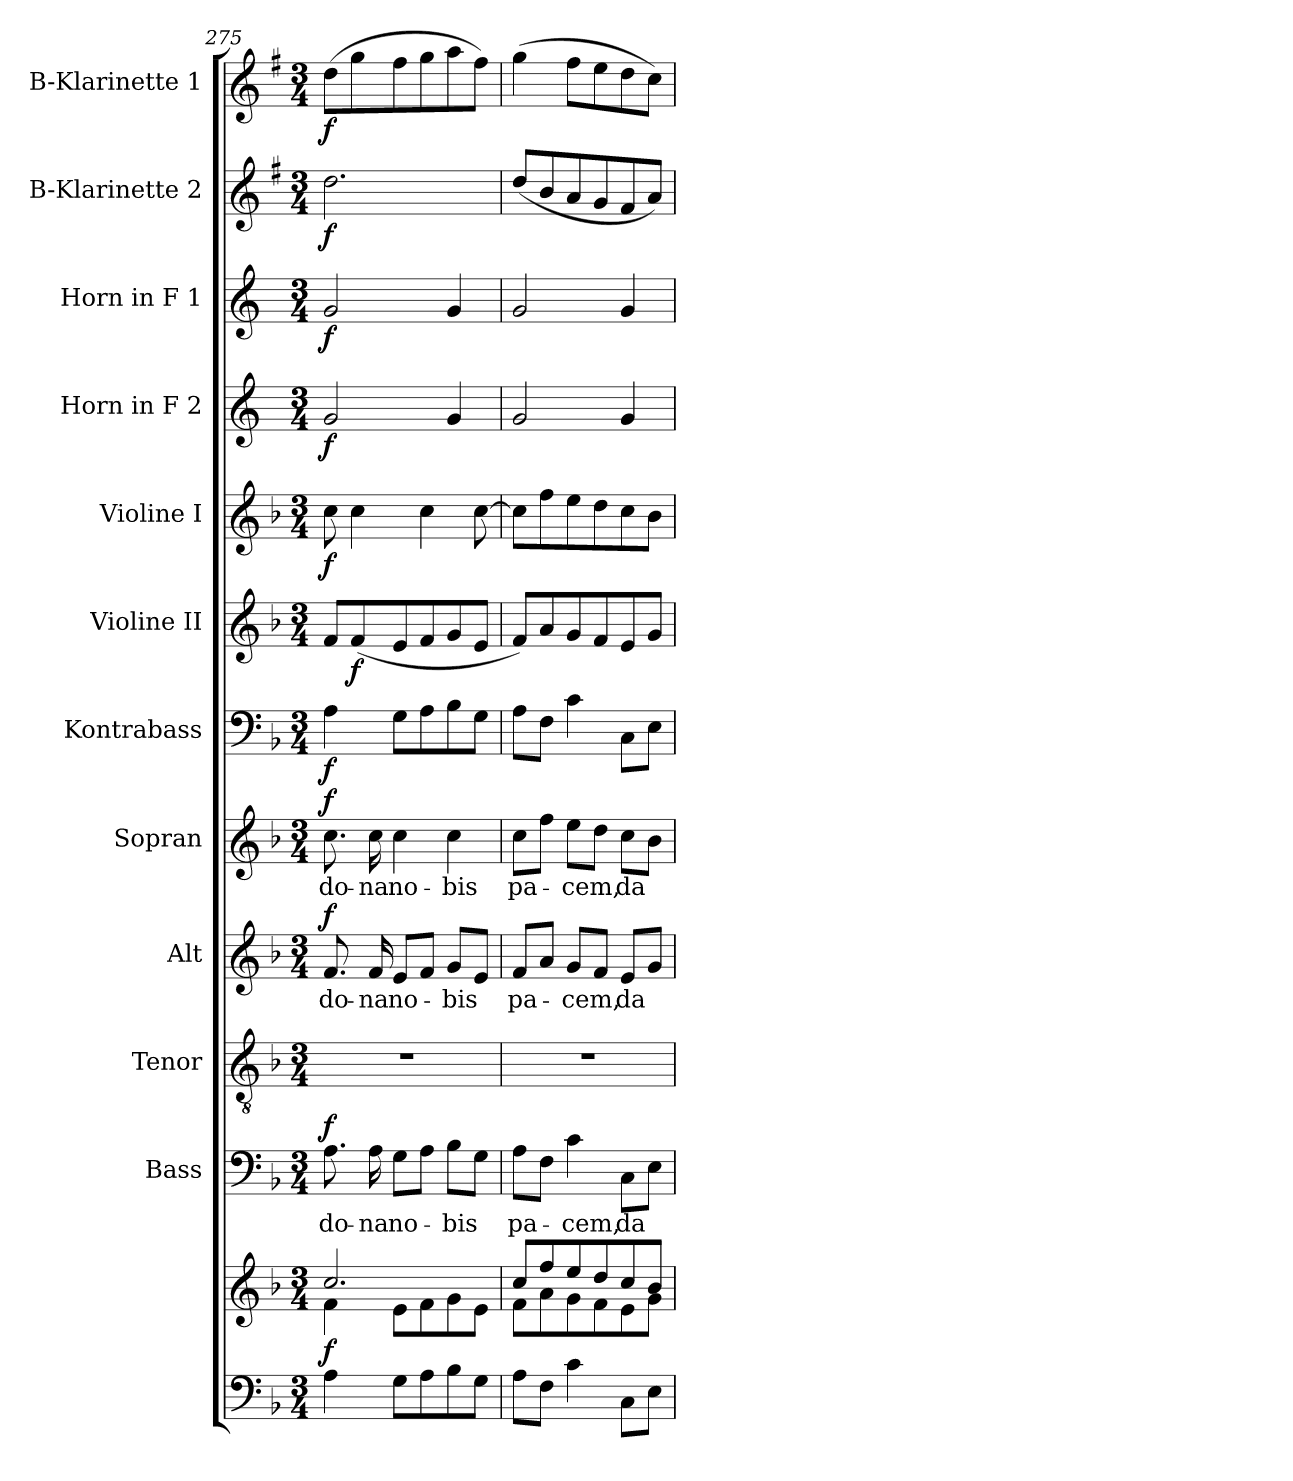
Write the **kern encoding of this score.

**kern	**kern	**dynam	**kern	**text	**dynam	**kern	**kern	**text	**dynam	**kern	**text	**dynam	**kern	**dynam	**kern	**dynam	**kern	**dynam	**kern	**dynam	**kern	**dynam	**kern	**dynam	**kern	**dynam
*part12	*part12	*part12	*part11	*part11	*part11	*part10	*part9	*part9	*part9	*part8	*part8	*part8	*part7	*part7	*part6	*part6	*part5	*part5	*part4	*part4	*part3	*part3	*part2	*part2	*part1	*part1
*staff13	*staff12	*staff12/13	*staff11	*staff11	*staff11	*staff10	*staff9	*staff9	*staff9	*staff8	*staff8	*staff8	*staff7	*staff7	*staff6	*staff6	*staff5	*staff5	*staff4	*staff4	*staff3	*staff3	*staff2	*staff2	*staff1	*staff1
*	*	*	*I"Bass	*	*	*I"Tenor	*I"Alt	*	*	*I"Sopran	*	*	*I"Kontrabass	*	*I"Violine II	*	*I"Violine I	*	*I"Horn in F 2	*	*I"Horn in F 1	*	*I"B-Klarinette 2	*	*I"B-Klarinette 1	*
*	*	*	*I'B.	*	*	*I'T.	*I'A.	*	*	*I'S.	*	*	*I'Kb.	*	*I'Vl. II	*	*I'Vl. I	*	*	*	*	*	*I'B Kl. 2	*	*I'B Kl. 1	*
!!LO:PB:g=z
*clefF4	*clefG2	*	*clefF4	*	*	*clefGv2	*clefG2	*	*	*clefG2	*	*	*clefF4	*	*clefG2	*	*clefG2	*	*clefG2	*	*clefG2	*	*clefG2	*	*clefG2	*
*	*	*	*	*	*	*	*	*	*	*	*	*	*ITrd7c12	*	*	*	*	*	*ITrd4c7	*	*ITrd4c7	*	*ITrd1c2	*	*ITrd1c2	*
*k[b-]	*k[b-]	*	*k[b-]	*	*	*k[b-]	*k[b-]	*	*	*k[b-]	*	*	*k[b-]	*	*k[b-]	*	*k[b-]	*	*k[b-]	*	*k[b-]	*	*k[b-]	*	*k[b-]	*
*F:	*F:	*	*F:	*	*	*F:	*F:	*	*	*F:	*	*	*F:	*	*F:	*	*F:	*	*F:	*	*F:	*	*F:	*	*F:	*
*M3/4	*M3/4	*	*M3/4	*	*	*M3/4	*M3/4	*	*	*M3/4	*	*	*M3/4	*	*M3/4	*	*M3/4	*	*M3/4	*	*M3/4	*	*M3/4	*	*M3/4	*
=275	=275	=275	=275	=275	=275	=275	=275	=275	=275	=275	=275	=275	=275	=275	=275	=275	=275	=275	=275	=275	=275	=275	=275	=275	=275	=275
*	*^	*	*	*	*	*	*	*	*	*	*	*	*	*	*	*	*	*	*	*	*	*	*	*	*	*
!	!	!	!LO:DY:b	!	!LO:LY:b	!LO:DY:a	!	!	!LO:LY:b	!LO:DY:a	!	!LO:LY:b	!LO:DY:a	!	!LO:DY:b	!	!	!	!LO:DY:b	!	!LO:DY:b	!	!LO:DY:b	!	!LO:DY:b	!	!LO:DY:b
4A\	2.cc/	4f\	f	8.A\	do-	f	2.r	8.f/	do-	f	8.cc\	do-	f	4AA\	f	8f/L	.	8cc\	f	2c/	f	2c/	f	2.cc\	f	(>8cc\L	f
!	!	!	!	!	!	!	!	!	!	!	!	!	!	!	!	!	!LO:DY:b	!	!	!	!	!	!	!	!	!	!
.	.	.	.	.	.	.	.	.	.	.	.	.	.	.	.	(<8f/	f	4cc\	.	.	.	.	.	.	.	8ff\	.
!	!	!	!	!	!LO:LY:b	!	!	!	!LO:LY:b	!	!	!LO:LY:b	!	!	!	!	!	!	!	!	!	!	!	!	!	!	!
.	.	.	.	16A\	-na	.	.	16f/	-na	.	16cc\	-na	.	.	.	.	.	.	.	.	.	.	.	.	.	.	.
!	!	!	!	!	!LO:LY:b	!	!	!	!LO:LY:b	!	!	!LO:LY:b	!	!	!	!	!	!	!	!	!	!	!	!	!	!	!
8G\L	.	8e\L	.	8G\L	no-	.	.	8e/L	no-	.	4cc\	no-	.	8GG\L	.	8e/	.	.	.	.	.	.	.	.	.	8ee\	.
8A\	.	8f\	.	8A\J	.	.	.	8f/J	.	.	.	.	.	8AA\	.	8f/	.	4cc\	.	.	.	.	.	.	.	8ff\	.
!	!	!	!	!	!LO:LY:b	!	!	!	!LO:LY:b	!	!	!LO:LY:b	!	!	!	!	!	!	!	!	!	!	!	!	!	!	!
8B-\	.	8g\	.	8B-\L	-bis	.	.	8g/L	-bis	.	4cc\	-bis	.	8BB-\	.	8g/	.	.	.	4c/	.	4c/	.	.	.	8gg\	.
8G\J	.	8e\J	.	8G\J	.	.	.	8e/J	.	.	.	.	.	8GG\J	.	8e/J	.	[8cc\	.	.	.	.	.	.	.	8ee\J)	.
=276	=276	=276	=276	=276	=276	=276	=276	=276	=276	=276	=276	=276	=276	=276	=276	=276	=276	=276	=276	=276	=276	=276	=276	=276	=276	=276	=276
!	!	!	!	!	!LO:LY:b	!	!	!	!LO:LY:b	!	!	!LO:LY:b	!	!	!	!	!	!	!	!	!	!	!	!	!	!	!
8A\L	8cc/L	8f\L	.	8A\L	pa-	.	2.r	8f/L	pa-	.	8cc\L	pa-	.	8AA\L	.	8f/L)	.	8cc\L]	.	2c/	.	2c/	.	(<8cc/L	.	(>4ff\	.
8F\J	8ff/	8a\	.	8F\J	.	.	.	8a/J	.	.	8ff\J	.	.	8FF\J	.	8a/	.	8ff\	.	.	.	.	.	8a/	.	.	.
!	!	!	!	!	!LO:LY:b	!	!	!	!LO:LY:b	!	!	!LO:LY:b	!	!	!	!	!	!	!	!	!	!	!	!	!	!	!
4c\	8ee/	8g\	.	4c\	-cem,	.	.	8g/L	-cem,	.	8ee\L	-cem,	.	4C\	.	8g/	.	8ee\	.	.	.	.	.	8g/	.	8ee\L	.
.	8dd/	8f\	.	.	.	.	.	8f/J	.	.	8dd\J	.	.	.	.	8f/	.	8dd\	.	.	.	.	.	8f/	.	8dd\	.
!	!	!	!	!	!LO:LY:b	!	!	!	!LO:LY:b	!	!	!LO:LY:b	!	!	!	!	!	!	!	!	!	!	!	!	!	!	!
8C\L	8cc/	8e\	.	8C\L	da	.	.	8e/L	da	.	8cc\L	da	.	8CC\L	.	8e/	.	8cc\	.	4c/	.	4c/	.	8e/	.	8cc\	.
8E\J	8b-/J	8g\J	.	8E\J	.	.	.	8g/J	.	.	8b-\J	.	.	8EE\J	.	8g/J	.	8b-\J	.	.	.	.	.	8g/J)	.	8b-\J)	.
*	*v	*v	*	*	*	*	*	*	*	*	*	*	*	*	*	*	*	*	*	*	*	*	*	*	*	*	*
=	=	=	=	=	=	=	=	=	=	=	=	=	=	=	=	=	=	=	=	=	=	=	=	=	=	=
*-	*-	*-	*-	*-	*-	*-	*-	*-	*-	*-	*-	*-	*-	*-	*-	*-	*-	*-	*-	*-	*-	*-	*-	*-	*-	*-
